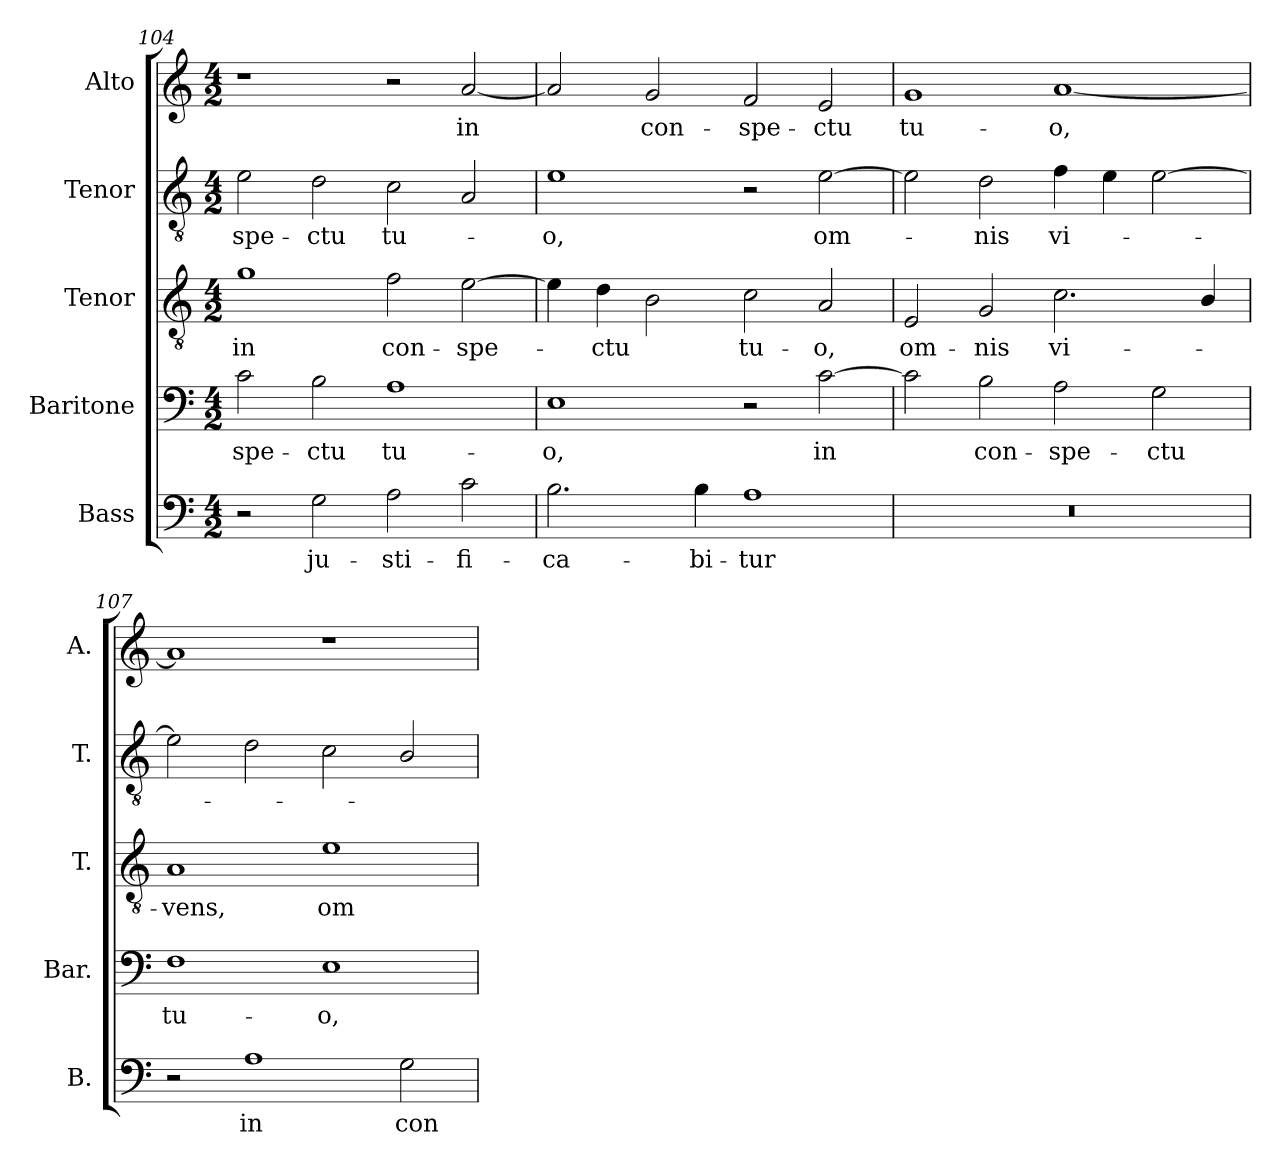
**kern	**text	**kern	**text	**kern	**text	**kern	**text	**kern	**text
*part5	*part5	*part4	*part4	*part3	*part3	*part2	*part2	*part1	*part1
*staff5	*staff5	*staff4	*staff4	*staff3	*staff3	*staff2	*staff2	*staff1	*staff1
*I"Bass	*	*I"Baritone	*	*I"Tenor	*	*I"Tenor	*	*I"Alto	*
*I'B.	*	*I'Bar.	*	*I'T.	*	*I'T.	*	*I'A.	*
*clefF4	*	*clefF4	*	*clefGv2	*	*clefGv2	*	*clefG2	*
*	*	*	*	*ITrd7c12	*	*ITrd7c12	*	*	*
*k[]	*	*k[]	*	*k[]	*	*k[]	*	*k[]	*
*C:	*	*C:	*	*C:	*	*C:	*	*C:	*
*M4/2	*	*M4/2	*	*M4/2	*	*M4/2	*	*M4/2	*
=104	=104	=104	=104	=104	=104	=104	=104	=104	=104
!	!	!	!LO:LY:b:color=#000000	!	!	!	!	!	!
!	!	!	!	!	!LO:LY:b:color=#000000	!	!	!	!
!	!	!	!	!	!	!	!LO:LY:b:color=#000000	!	!
2r	.	2ci\	-spe-	1Gi	in	2Ei\	-spe-	1r	.
!	!LO:LY:b:color=#000000	!	!	!	!	!	!	!	!
!	!	!	!LO:LY:b:color=#000000	!	!	!	!	!	!
!	!	!	!	!	!	!	!LO:LY:b:color=#000000	!	!
2Gi\	ju-	2Bi\	-ctu	.	.	2Di\	-ctu	.	.
!	!LO:LY:b:color=#000000	!	!	!	!	!	!	!	!
!	!	!	!LO:LY:b:color=#000000	!	!	!	!	!	!
!	!	!	!	!	!LO:LY:b:color=#000000	!	!	!	!
!	!	!	!	!	!	!	!LO:LY:b:color=#000000	!	!
2Ai\	-sti-	1Ai	tu-	2Fi\	con-	2Ci\	tu-	2r	.
!	!LO:LY:b:color=#000000	!	!	!	!	!	!	!	!
!	!	!	!	!	!LO:LY:b:color=#000000	!	!	!	!
!	!	!	!	!	!	!	!	!	!LO:LY:b:color=#000000
2ci\	-fi-	.	.	[2Ei\	-spe-	2AAi/	.	[2ai/	in
!!LO:PB:g=z
=105	=105	=105	=105	=105	=105	=105	=105	=105	=105
!	!LO:LY:b:color=#000000	!	!	!	!	!	!	!	!
!	!	!	!LO:LY:b:color=#000000	!	!	!	!	!	!
!	!	!	!	!	!	!	!LO:LY:b:color=#000000	!	!
2.Bi\	-ca-	1Ei	-o,	4Ei\]	.	1Ei	-o,	2ai/]	.
!	!	!	!	!	!LO:LY:b:color=#000000	!	!	!	!
.	.	.	.	4Di\	-ctu	.	.	.	.
!	!	!	!	!	!	!	!	!	!LO:LY:b:color=#000000
.	.	.	.	2BBi\	.	.	.	2gi/	con-
!	!LO:LY:b:color=#000000	!	!	!	!	!	!	!	!
4Bi\	-bi-	.	.	.	.	.	.	.	.
!	!LO:LY:b:color=#000000	!	!	!	!	!	!	!	!
!	!	!	!	!	!LO:LY:b:color=#000000	!	!	!	!
!	!	!	!	!	!	!	!	!	!LO:LY:b:color=#000000
1Ai	-tur	2r	.	2Ci\	tu-	2r	.	2fi/	-spe-
!	!	!	!LO:LY:b:color=#000000	!	!	!	!	!	!
!	!	!	!	!	!LO:LY:b:color=#000000	!	!	!	!
!	!	!	!	!	!	!	!LO:LY:b:color=#000000	!	!
!	!	!	!	!	!	!	!	!	!LO:LY:b:color=#000000
.	.	[2ci\	in	2AAi/	-o,	[2Ei\	om-	2ei/	-ctu
=106	=106	=106	=106	=106	=106	=106	=106	=106	=106
!LO:N:vis=1	!	!	!	!	!	!	!	!	!
!	!	!	!	!	!LO:LY:b:color=#000000	!	!	!	!
!	!	!	!	!	!	!	!	!	!LO:LY:b:color=#000000
0r	.	2ci\]	.	2EEi/	om-	2Ei\]	.	1gi	tu-
!	!	!	!LO:LY:b:color=#000000	!	!	!	!	!	!
!	!	!	!	!	!LO:LY:b:color=#000000	!	!	!	!
!	!	!	!	!	!	!	!LO:LY:b:color=#000000	!	!
.	.	2Bi\	con-	2GGi/	-nis	2Di\	-nis	.	.
!	!	!	!LO:LY:b:color=#000000	!	!	!	!	!	!
!	!	!	!	!	!LO:LY:b:color=#000000	!	!	!	!
!	!	!	!	!	!	!	!LO:LY:b:color=#000000	!	!
!	!	!	!	!	!	!	!	!	!LO:LY:b:color=#000000
.	.	2Ai\	-spe-	2.Ci\	vi-	4Fi\	vi-	[1ai	-o,
.	.	.	.	.	.	4Ei\	.	.	.
!	!	!	!LO:LY:b:color=#000000	!	!	!	!	!	!
.	.	2Gi\	-ctu	.	.	[2Ei\	.	.	.
.	.	.	.	4BBi/	.	.	.	.	.
=107	=107	=107	=107	=107	=107	=107	=107	=107	=107
!	!	!	!LO:LY:b:color=#000000	!	!	!	!	!	!
!	!	!	!	!	!LO:LY:b:color=#000000	!	!	!	!
2r	.	1Fi	tu-	1AAi	-vens,	2Ei\]	.	1ai]	.
!	!LO:LY:b:color=#000000	!	!	!	!	!	!	!	!
1Ai	in	.	.	.	.	2Di\	.	.	.
!	!	!	!LO:LY:b:color=#000000	!	!	!	!	!	!
!	!	!	!	!	!LO:LY:b:color=#000000	!	!	!	!
.	.	1Ei	-o,	1Ei	om-	2Ci\	.	1r	.
!	!LO:LY:b:color=#000000	!	!	!	!	!	!	!	!
2Gi\	con-	.	.	.	.	2BBi/	.	.	.
=	=	=	=	=	=	=	=	=	=
*-	*-	*-	*-	*-	*-	*-	*-	*-	*-
